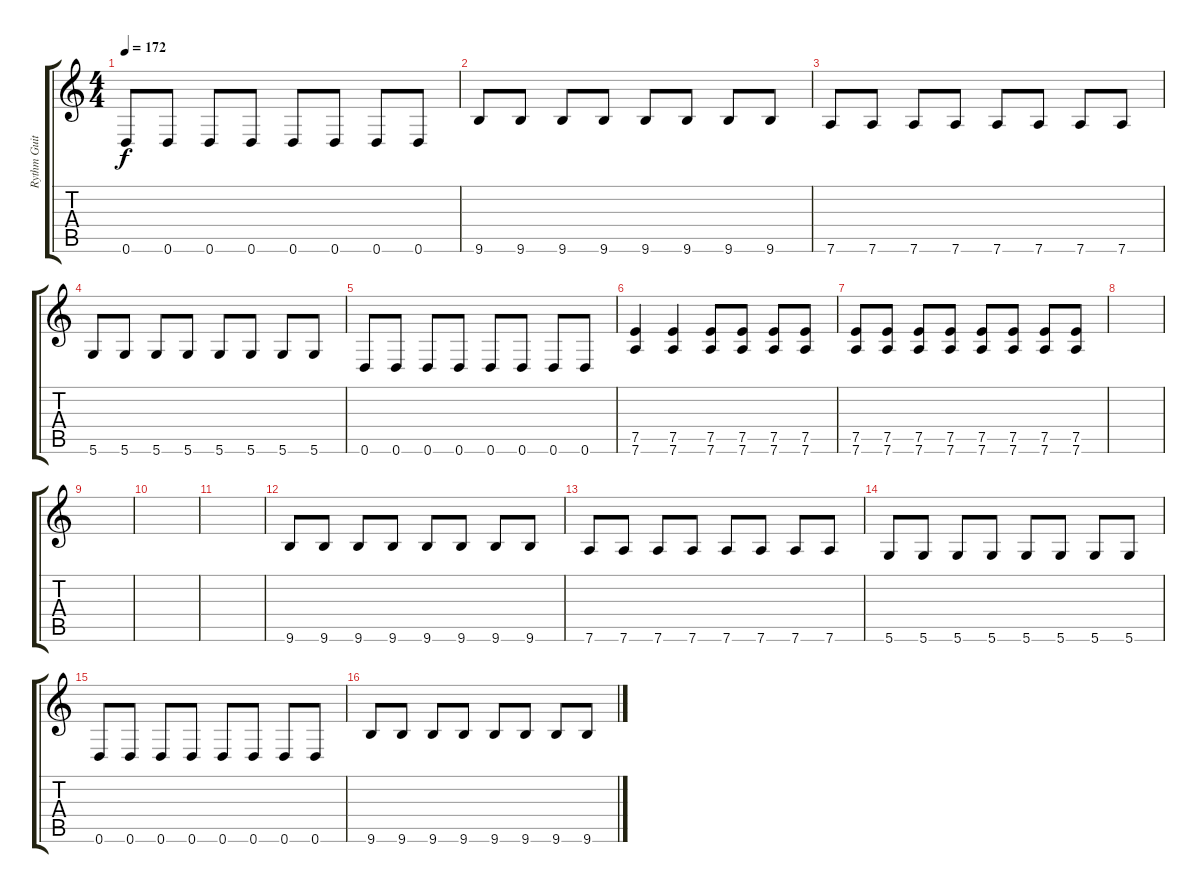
\track ("Rythm Guitar" "Rythm Guit") {instrument overdrivenguitar}
\staff {score tabs}
\tuning (E4 B3 G3 D3 A2 D2) {hide}
\ts (4 4)
\tempo 172
\clef g2
\ks c
0.6.8{dy f} 0.6.8 0.6.8 0.6.8 0.6.8 0.6.8 0.6.8 0.6.8 |
9.6.8 9.6.8 9.6.8 9.6.8 9.6.8 9.6.8 9.6.8 9.6.8 |
7.6.8 7.6.8 7.6.8 7.6.8 7.6.8 7.6.8 7.6.8 7.6.8 |
5.6.8 5.6.8 5.6.8 5.6.8 5.6.8 5.6.8 5.6.8 5.6.8 |
0.6.8 0.6.8 0.6.8 0.6.8 0.6.8 0.6.8 0.6.8 0.6.8 |
(7.5 7.6).4 (7.5 7.6).4 (7.5 7.6).8 (7.5 7.6).8 (7.5 7.6).8 (7.5 7.6).8 |
(7.5 7.6).8 (7.5 7.6).8 (7.5 7.6).8 (7.5 7.6).8 (7.5 7.6).8 (7.5 7.6).8 (7.5 7.6).8 (7.5 7.6).8 |
|
|
|
|
9.6.8 9.6.8 9.6.8 9.6.8 9.6.8 9.6.8 9.6.8 9.6.8 |
7.6.8 7.6.8 7.6.8 7.6.8 7.6.8 7.6.8 7.6.8 7.6.8 |
5.6.8 5.6.8 5.6.8 5.6.8 5.6.8 5.6.8 5.6.8 5.6.8 |
0.6.8 0.6.8 0.6.8 0.6.8 0.6.8 0.6.8 0.6.8 0.6.8 |
9.6.8 9.6.8 9.6.8 9.6.8 9.6.8 9.6.8 9.6.8 9.6.8
